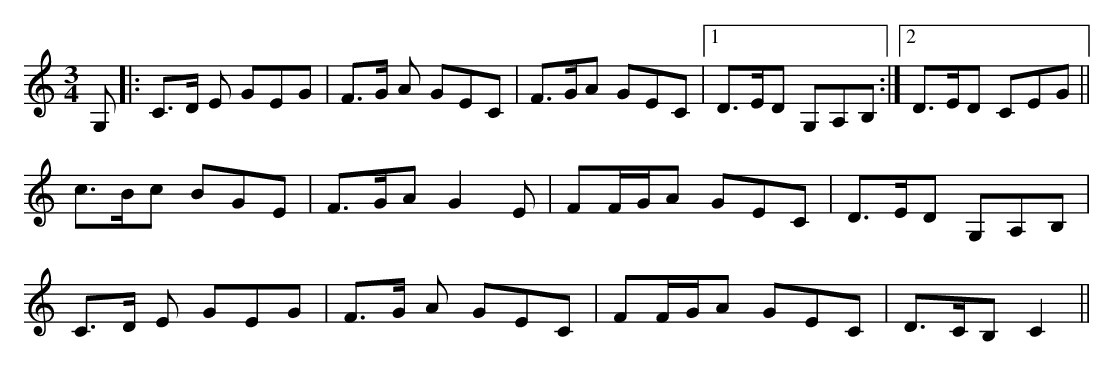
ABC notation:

X:1
M:3/4
K:C
G,|:C>D E GEG|F>G A GEC|F>GA GEC|1 D>ED G,A,B,:|2 D>ED CEG||
c>Bc BGE|F>GA G2E|FF/G/A GEC|D>ED G,A,B,|
C>D E GEG|F>G A GEC|FF/G/A GEC|D>CB, C2||
